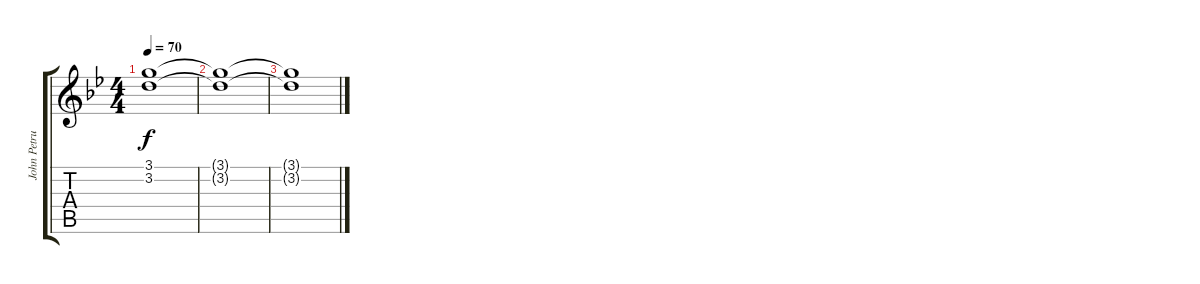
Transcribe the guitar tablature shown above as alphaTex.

\track ("John Petrucci Acoustic Guitar" "John Petru") {instrument acousticguitarnylon}
\staff {score tabs}
\tuning (E4 B3 G3 D3 A2 E2) {hide}
\ts (4 4)
\tempo 70
\clef g2
\ks bb
(3.1{t} 3.2{t}).1{dy f} |
(3.1{t} 3.2{t}).1 |
(3.1{t} 3.2{t}).1
